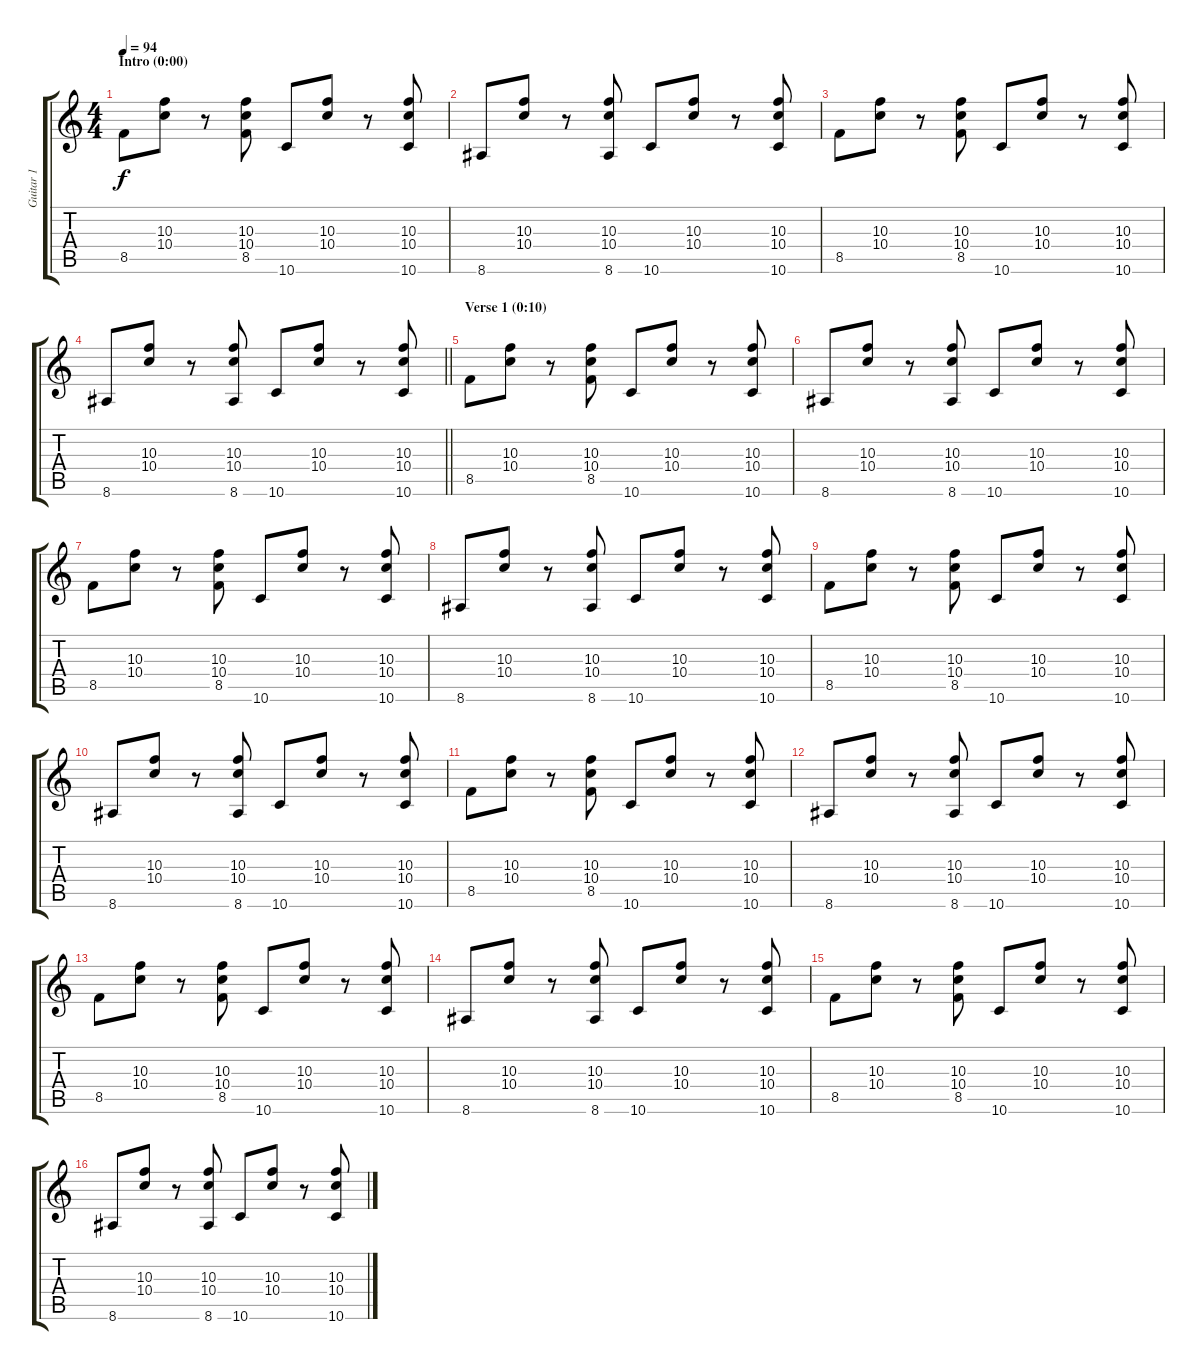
\track ("Guitar 1" "Guitar 1") {instrument acousticguitarsteel}
\staff {score tabs}
\tuning (E4 B3 G3 D3 A2 D2) {hide}
\ts (4 4)
\section ("" "Intro (0:00)")
\tempo 94
\clef g2
\ks c
8.5.8{dy f instrument acousticguitarsteel} (10.3 10.4).8 r.8 (10.3 10.4 8.5).8 10.6.8 (10.3 10.4).8 r.8 (10.3 10.4 10.6).8 |
8.6.8 (10.3 10.4).8 r.8 (10.3 10.4 8.6).8 10.6.8 (10.3 10.4).8 r.8 (10.3 10.4 10.6).8 |
8.5.8 (10.3 10.4).8 r.8 (10.3 10.4 8.5).8 10.6.8 (10.3 10.4).8 r.8 (10.3 10.4 10.6).8 |
\barLineRight lightlight
8.6.8 (10.3 10.4).8 r.8 (10.3 10.4 8.6).8 10.6.8 (10.3 10.4).8 r.8 (10.3 10.4 10.6).8 |
\section ("" "Verse 1 (0:10)")
8.5.8 (10.3 10.4).8 r.8 (10.3 10.4 8.5).8 10.6.8 (10.3 10.4).8 r.8 (10.3 10.4 10.6).8 |
8.6.8 (10.3 10.4).8 r.8 (10.3 10.4 8.6).8 10.6.8 (10.3 10.4).8 r.8 (10.3 10.4 10.6).8 |
8.5.8 (10.3 10.4).8 r.8 (10.3 10.4 8.5).8 10.6.8 (10.3 10.4).8 r.8 (10.3 10.4 10.6).8 |
8.6.8 (10.3 10.4).8 r.8 (10.3 10.4 8.6).8 10.6.8 (10.3 10.4).8 r.8 (10.3 10.4 10.6).8 |
8.5.8 (10.3 10.4).8 r.8 (10.3 10.4 8.5).8 10.6.8 (10.3 10.4).8 r.8 (10.3 10.4 10.6).8 |
8.6.8 (10.3 10.4).8 r.8 (10.3 10.4 8.6).8 10.6.8 (10.3 10.4).8 r.8 (10.3 10.4 10.6).8 |
8.5.8 (10.3 10.4).8 r.8 (10.3 10.4 8.5).8 10.6.8 (10.3 10.4).8 r.8 (10.3 10.4 10.6).8 |
8.6.8 (10.3 10.4).8 r.8 (10.3 10.4 8.6).8 10.6.8 (10.3 10.4).8 r.8 (10.3 10.4 10.6).8 |
8.5.8 (10.3 10.4).8 r.8 (10.3 10.4 8.5).8 10.6.8 (10.3 10.4).8 r.8 (10.3 10.4 10.6).8 |
8.6.8 (10.3 10.4).8 r.8 (10.3 10.4 8.6).8 10.6.8 (10.3 10.4).8 r.8 (10.3 10.4 10.6).8 |
8.5.8 (10.3 10.4).8 r.8 (10.3 10.4 8.5).8 10.6.8 (10.3 10.4).8 r.8 (10.3 10.4 10.6).8 |
8.6.8 (10.3 10.4).8 r.8 (10.3 10.4 8.6).8 10.6.8 (10.3 10.4).8 r.8 (10.3 10.4 10.6).8
